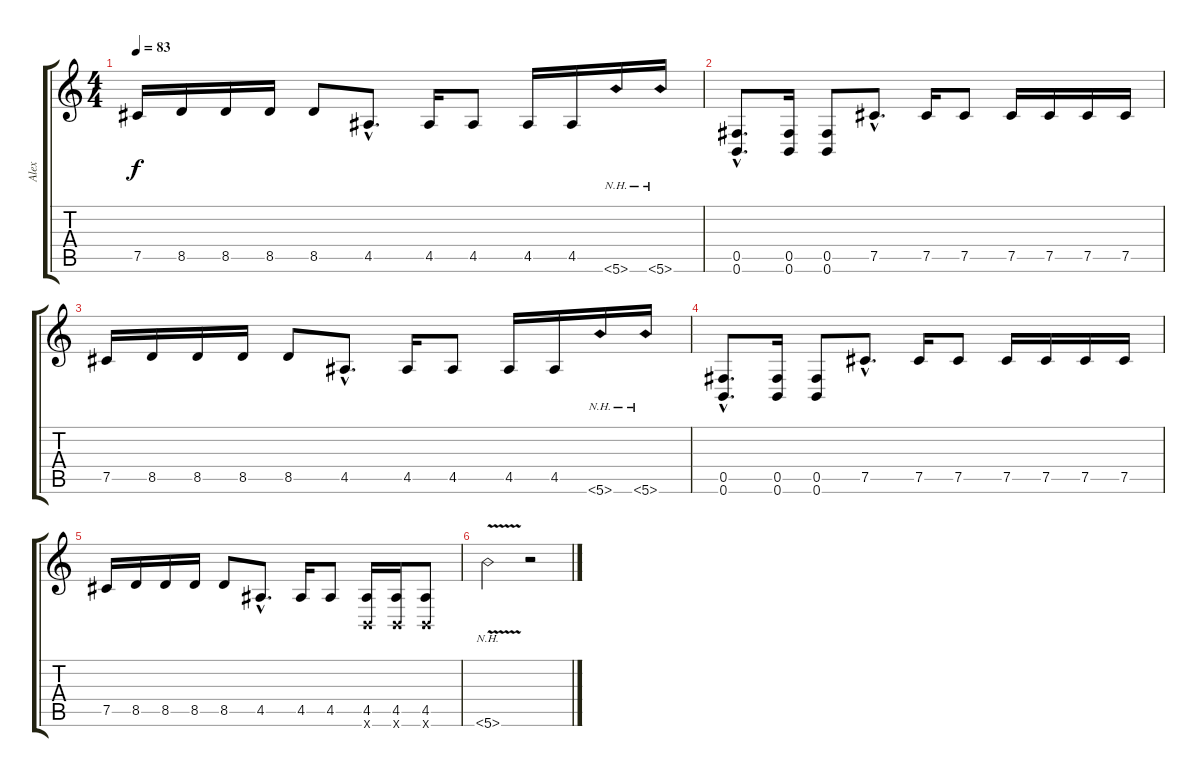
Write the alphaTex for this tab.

\track ("Alex" "Alex") {instrument distortionguitar}
\staff {score tabs}
\tuning (Db4 Ab3 E3 B2 Gb2 B1) {hide}
\ts (4 4)
\tempo 83
\clef g2
\ks c
7.5.16{dy f} 8.5.16 8.5.16 8.5.16 8.5.8 4.5{hac}.8{d} 4.5.16 4.5.8 4.5.16 4.5.16 5.6{nh}.16 5.6{nh}.16 |
(0.5{hac} 0.6{hac}).8{d} (0.5 0.6).16 (0.5 0.6).8 7.5{hac}.8{d} 7.5.16 7.5.8 7.5.16 7.5.16 7.5.16 7.5.16 |
7.5.16 8.5.16 8.5.16 8.5.16 8.5.8 4.5{hac}.8{d} 4.5.16 4.5.8 4.5.16 4.5.16 5.6{nh}.16 5.6{nh}.16 |
(0.5{hac} 0.6{hac}).8{d} (0.5 0.6).16 (0.5 0.6).8 7.5{hac}.8{d} 7.5.16 7.5.8 7.5.16 7.5.16 7.5.16 7.5.16 |
7.5.16 8.5.16 8.5.16 8.5.16 8.5.8 4.5{hac}.8{d} 4.5.16 4.5.8 (4.5 0.6{x}).16 (4.5 0.6{x}).16 (4.5 0.6{x}).8 |
5.6{nh v}.2 r.2
